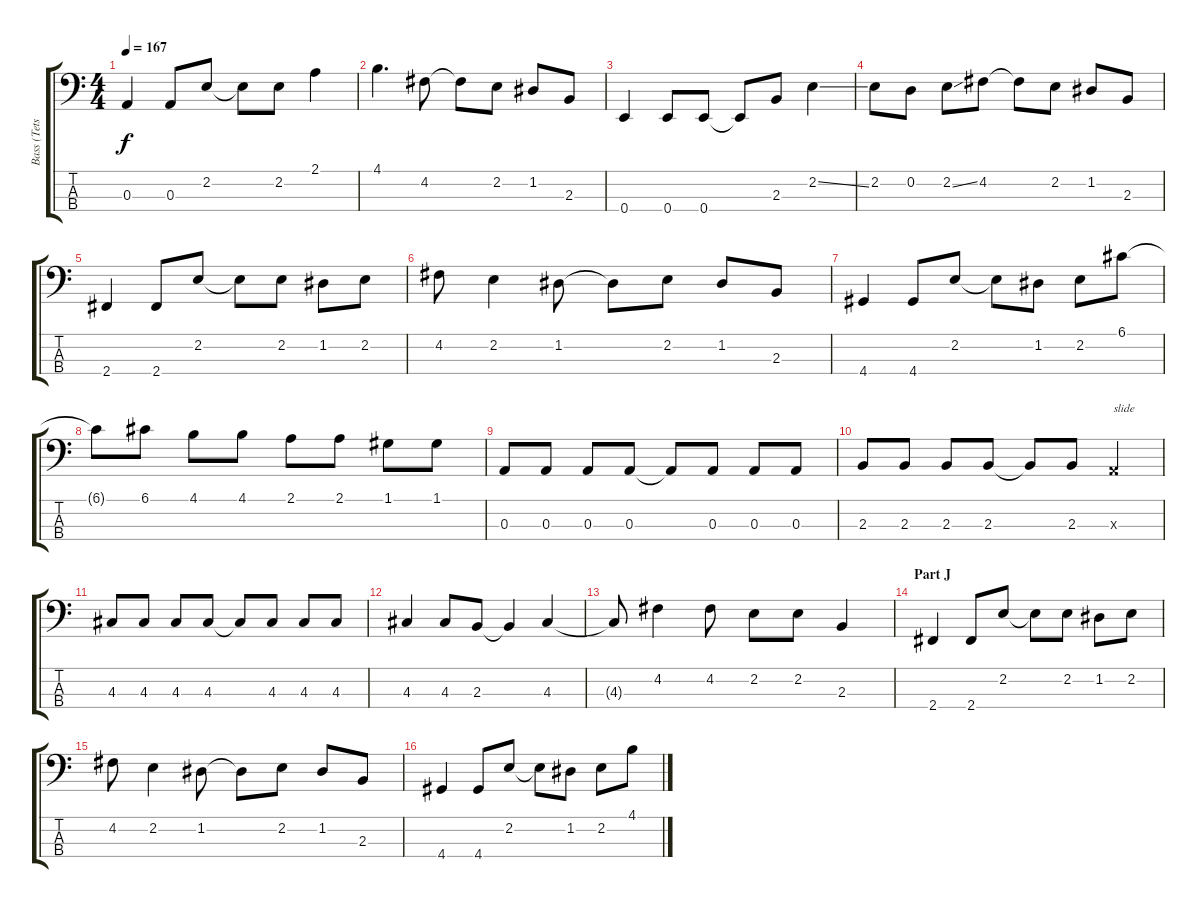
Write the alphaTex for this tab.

\track ("Bass (Tetsu)" "Bass (Tets") {mute instrument electricbasspick}
\staff {score tabs}
\tuning (G2 D2 A1 E1) {hide}
\ts (4 4)
\tempo 167
\clef f4
\ks c
0.3.4{dy f} 0.3.8 2.2.8 2.2{t}.8 2.2.8 2.1.4 |
4.1.4{d} 4.2.8 4.2{t}.8 2.2.8 1.2.8 2.3.8 |
0.4.4 0.4.8 0.4.8 0.4{t}.8 2.3.8 2.2{ss}.4 |
2.2.8 0.2.8 2.2{ss}.8 4.2.8 4.2{t}.8 2.2.8 1.2.8 2.3.8 |
2.4.4 2.4.8 2.2.8 2.2{t}.8 2.2.8 1.2.8 2.2.8 |
4.2.8 2.2.4 1.2.8 1.2{t}.8 2.2.8 1.2.8 2.3.8 |
4.4.4 4.4.8 2.2.8 2.2{t}.8 1.2.8 2.2.8 6.1.8 |
6.1{t}.8 6.1.8 4.1.8 4.1.8 2.1.8 2.1.8 1.1.8 1.1.8 |
0.3.8 0.3.8 0.3.8 0.3.8 0.3{t}.8 0.3.8 0.3.8 0.3.8 |
2.3.8 2.3.8 2.3.8 2.3.8 2.3{t}.8 2.3.8 0.3{x}.4{txt "slide"} |
4.3.8 4.3.8 4.3.8 4.3.8 4.3{t}.8 4.3.8 4.3.8 4.3.8 |
4.3.4 4.3.8 2.3.8 2.3{t}.4 4.3.4 |
4.3{t}.8 4.2.4 4.2.8 2.2.8 2.2.8 2.3.4 |
\section ("" "Part J")
2.4.4 2.4.8 2.2.8 2.2{t}.8 2.2.8 1.2.8 2.2.8 |
4.2.8 2.2.4 1.2.8 1.2{t}.8 2.2.8 1.2.8 2.3.8 |
4.4.4 4.4.8 2.2.8 2.2{t}.8 1.2.8 2.2.8 4.1.8
